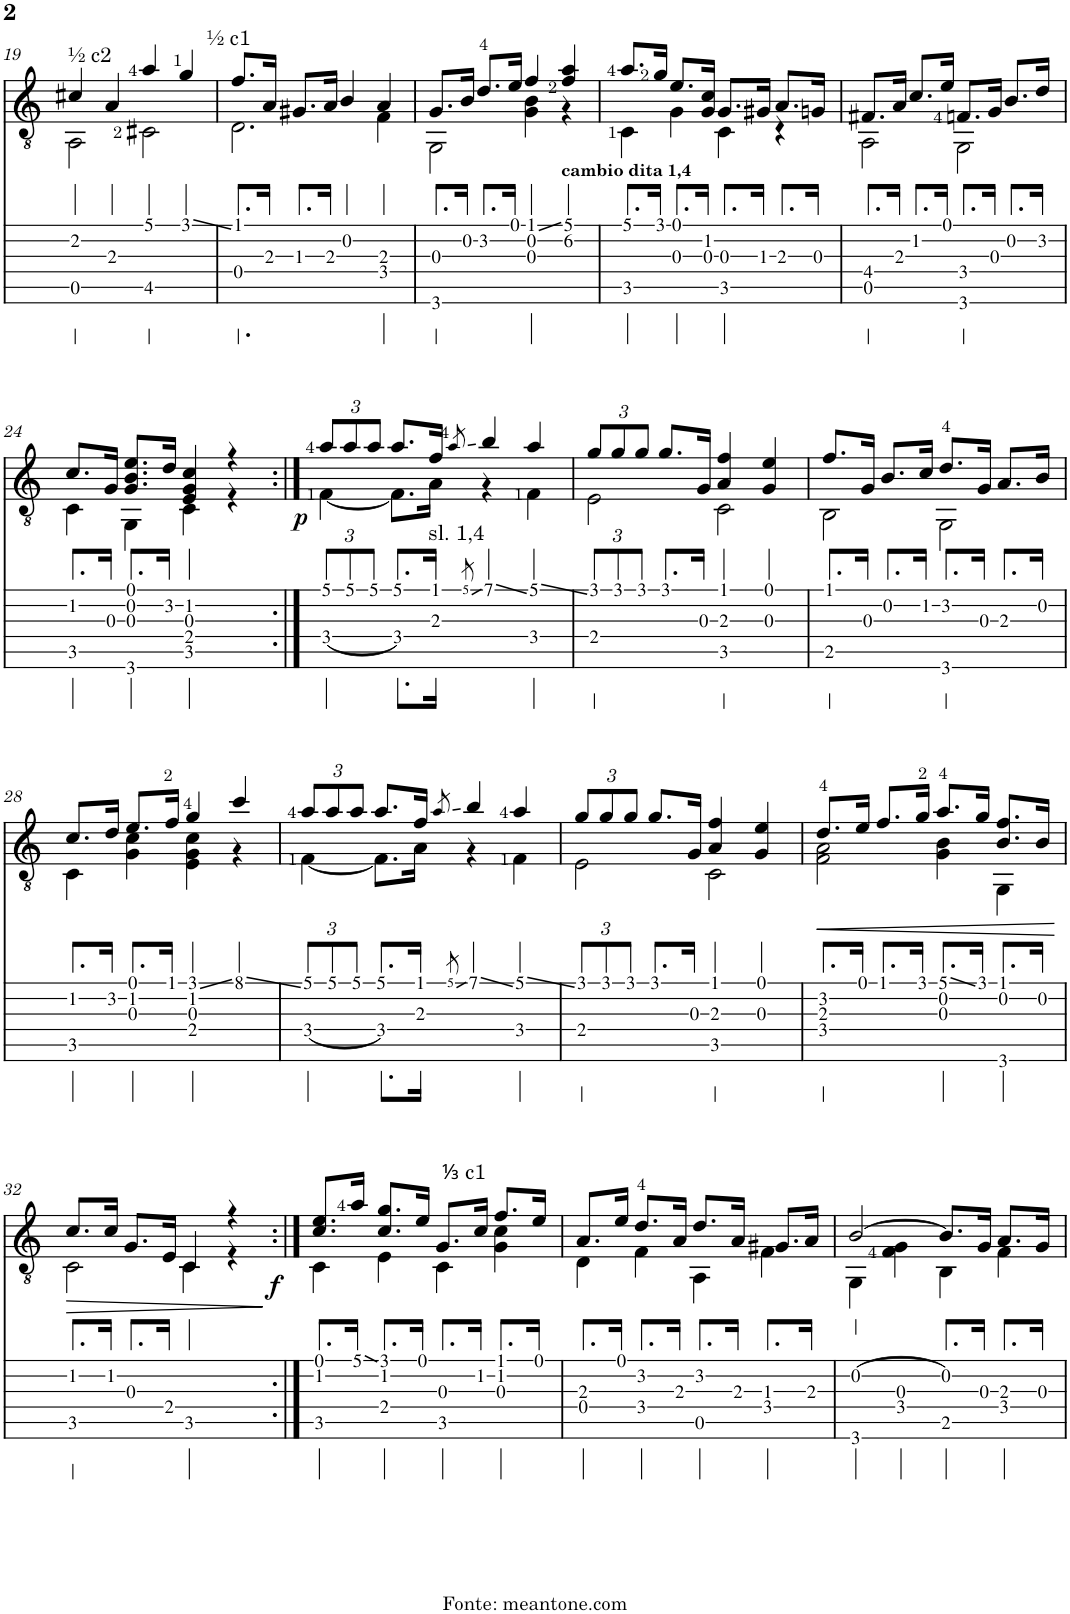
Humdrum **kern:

**kern	**kern	**dynam
*part2	*part1	*part1
*staff2	*staff1	*staff1
*I"Chitarra classica (Intavolatura)	*I"Chitarra classica	*
!!LO:PB:g=z
*	*clefGv2	*
*k[]	*k[]	*
*M4/4	*M4/4	*
=19	=19	=19
*^	*^	*
!	!	!LO:TX:a:t=½ c2	!	!
4c#X/	2AA\	4c#X/	2AA\	.
4A/	.	4A/	.	.
4a/	2C#X\	4a/	2C#X\	.
4g/	.	4g/	.	.
=20	=20	=20	=20	=20
!	!	!LO:TX:a:t=½ c1	!	!
8.f/L	2.D\	8.f/L	2.D\	.
16A/Jk	.	16A/Jk	.	.
8.G#X/L	.	8.G#X/L	.	.
16A/Jk	.	16A/Jk	.	.
4B/	.	4B/	.	.
4A/	4F\	4A/	4F\	.
=21	=21	=21	=21	=21
8.G/L	2GG\	8.G/L	2GG\	.
16B/Jk	.	16B/Jk	.	.
8.d/L	.	8.d/L	.	.
16e/Jk	.	16e/Jk	.	.
4f/	4G\ 4B\	4f/	4G\ 4B\	.
!LO:TX:a:B:t=cambio dita 1,4	!	!	!	!
4f/ 4a/	4r	4f/ 4a/	4r	.
=22	=22	=22	=22	=22
8.a/L	4C\	8.a/L	4C\	.
16g/Jk	.	16g/Jk	.	.
8.e/L	4G\	8.e/L	4G\	.
16G/ 16c/Jk	.	16G/ 16c/Jk	.	.
8.G/L	4C\	8.G/L	4C\	.
16G#X/Jk	.	16G#X/Jk	.	.
8.A/L	4r	8.A/L	4r	.
16Gn/Jk	.	16Gn/Jk	.	.
=23	=23	=23	=23	=23
8.F#X/L	2AA\	8.F#X/L	2AA\	.
16A/Jk	.	16A/Jk	.	.
8.c/L	.	8.c/L	.	.
16e/Jk	.	16e/Jk	.	.
8.Fn/L	2GG\	8.Fn/L	2GG\	.
16G/Jk	.	16G/Jk	.	.
8.B/L	.	8.B/L	.	.
16d/Jk	.	16d/Jk	.	.
!!LO:LB:g=z	!!
=24	=24	=24	=24	=24
8.c/L	4C\	8.c/L	4C\	.
16G/Jk	.	16G/Jk	.	.
8.G/ 8.B/ 8.e/L	4GG\	8.G/ 8.B/ 8.e/L	4GG\	.
16d/Jk	.	16d/Jk	.	.
4E/ 4G/ 4c/	4C\	4E/ 4G/ 4c/	4C\	.
4r	4r	4r	4r	.
=25:|!	=25:|!	=25:|!	=25:|!	=25:|!
*Xbrackettup	*	*Xbrackettup	*	*
!	!	!	!	!LO:DY:b
12a/L	[4F\	12a/L	[4F\	p
12a/	.	12a/	.	.
12a/J	.	12a/J	.	.
8.a/L	8.F\L]	8.a/L	8.F\L]	.
!LO:TX:a:t=sl. 1,4	!	!	!	!
16f/Jk	16A\Jk	16f/Jk	16A\Jk	.
8qa/	.	8qa/	.	.
4b/	4r	4b/	4r	.
4a/	4F\	4a/	4F\	.
=26	=26	=26	=26	=26
12g/L	2E\	12g/L	2E\	.
12g/	.	12g/	.	.
12g/J	.	12g/J	.	.
8.g/L	.	8.g/L	.	.
16G/Jk	.	16G/Jk	.	.
4A/ 4f/	2C\	4A/ 4f/	2C\	.
4G/ 4e/	.	4G/ 4e/	.	.
=27	=27	=27	=27	=27
8.f/L	2BB\	8.f/L	2BB\	.
16G/Jk	.	16G/Jk	.	.
8.B/L	.	8.B/L	.	.
16c/Jk	.	16c/Jk	.	.
8.d/L	2GG\	8.d/L	2GG\	.
16G/Jk	.	16G/Jk	.	.
8.A/L	.	8.A/L	.	.
16B/Jk	.	16B/Jk	.	.
!!LO:LB:g=z	!!
=28	=28	=28	=28	=28
8.c/L	4C\	8.c/L	4C\	.
16d/Jk	.	16d/Jk	.	.
8.e/L	4G\ 4c\	8.e/L	4G\ 4c\	.
16f/Jk	.	16f/Jk	.	.
4g/	4E\ 4G\ 4c\	4g/	4E\ 4G\ 4c\	.
4cc/	4r	4cc/	4r	.
=29	=29	=29	=29	=29
12a/L	[4F\	12a/L	[4F\	.
12a/	.	12a/	.	.
12a/J	.	12a/J	.	.
8.a/L	8.F\L]	8.a/L	8.F\L]	.
16f/Jk	16A\Jk	16f/Jk	16A\Jk	.
8qa/	.	8qa/	.	.
4b/	4r	4b/	4r	.
4a/	4F\	4a/	4F\	.
=30	=30	=30	=30	=30
12g/L	2E\	12g/L	2E\	.
12g/	.	12g/	.	.
12g/J	.	12g/J	.	.
8.g/L	.	8.g/L	.	.
16G/Jk	.	16G/Jk	.	.
4A/ 4f/	2C\	4A/ 4f/	2C\	.
4G/ 4e/	.	4G/ 4e/	.	.
=31	=31	=31	=31	=31
!	!	!	!	!LO:HP:b
8.d/L	2F\ 2A\	8.d/L	2F\ 2A\	<
16e/Jk	.	16e/Jk	.	.
8.f/L	.	8.f/L	.	.
16g/Jk	.	16g/Jk	.	.
8.a/L	4G\ 4B\	8.a/L	4G\ 4B\	.
16g/Jk	.	16g/Jk	.	.
8.B/ 8.f/L	4GG\	8.B/ 8.f/L	4GG\	.
16B/Jk	.	16B/Jk	.	.
*v	*v	*	*	*
*	*v	*v	*
.	.	[
!!LO:LB:g=z
=32	=32	=32
*^	*	*
!	!	!	!LO:HP:b
*	*	*^	*
8.c/L	2C\	8.c/L	2C\	>
16c/Jk	.	16c/Jk	.	.
8.G/L	.	8.G/L	.	.
16E/Jk	.	16E/Jk	.	.
4C/	4C\	4C/	4C\	.
!	!	!	!	!LO:DY:b
4r	4r	4r	4r	f
*v	*v	*	*	*
*	*v	*v	*
.	.	]
=33:|!	=33:|!	=33:|!
*^	*^	*
8.c/ 8.e/L	4C\	8.c/ 8.e/L	4C\	.
16a/Jk	.	16a/Jk	.	.
8.c/ 8.g/L	4E\	8.c/ 8.g/L	4E\	.
16e/Jk	.	16e/Jk	.	.
8.G/L	4C\	8.G/L	4C\	.
!	!	!LO:TX:a:t=⅓ c1	!	!
16c/Jk	.	16c/Jk	.	.
8.f/L	4G\ 4c\	8.f/L	4G\ 4c\	.
16e/Jk	.	16e/Jk	.	.
=34	=34	=34	=34	=34
8.A/L	4D\	8.A/L	4D\	.
16e/Jk	.	16e/Jk	.	.
8.d/L	4F\	8.d/L	4F\	.
16A/Jk	.	16A/Jk	.	.
8.d/L	4AA\	8.d/L	4AA\	.
16A/Jk	.	16A/Jk	.	.
8.G#X/L	4F\	8.G#X/L	4F\	.
16A/Jk	.	16A/Jk	.	.
=35	=35	=35	=35	=35
[2B/	4GG\	[2B/	4GG\	.
.	4F\ 4G\	.	4F\ 4G\	.
8.B/L]	4BB\	8.B/L]	4BB\	.
16G/Jk	.	16G/Jk	.	.
8.A/L	4F\	8.A/L	4F\	.
16G/Jk	.	16G/Jk	.	.
*v	*v	*	*	*
*	*v	*v	*
=	=	=
*-	*-	*-
